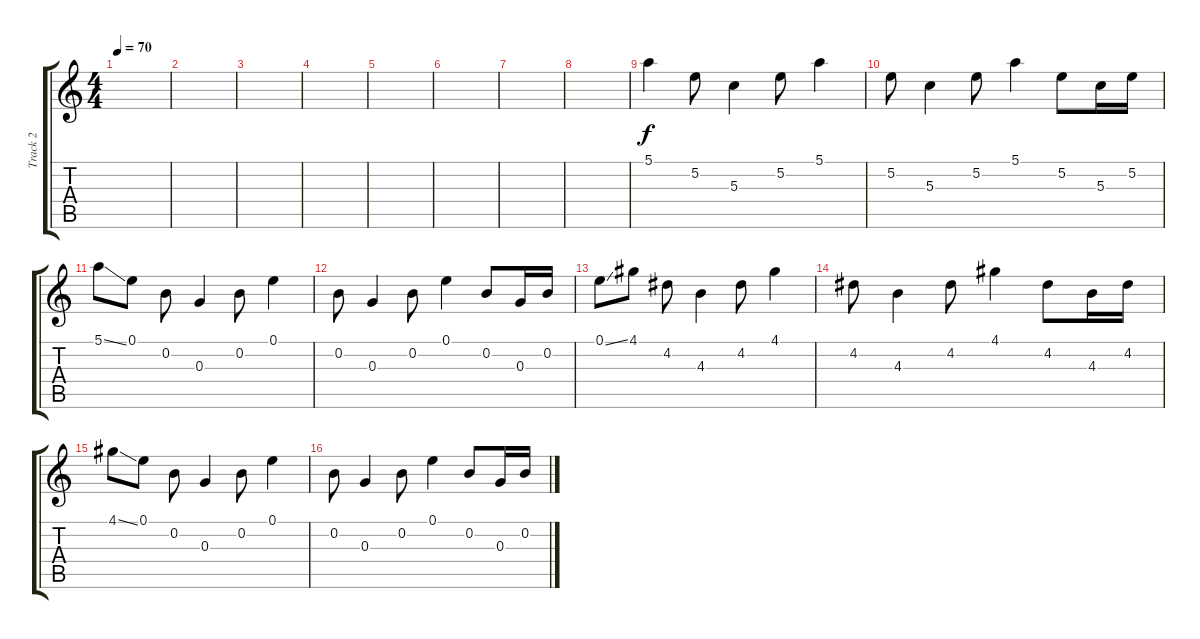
\track ("Track 2" "Track 2") {instrument acousticguitarsteel}
\staff {score tabs}
\tuning (E4 B3 G3 D3 A2 E2) {hide}
\ts (4 4)
\tempo 70
\clef g2
\ks c
|
|
|
|
|
|
|
|
5.1.4 5.2.8 5.3.4 5.2.8 5.1.4 |
5.2.8 5.3.4 5.2.8 5.1.4 5.2.8 5.3.16 5.2.16 |
5.1{ss}.8 0.1.8 0.2.8 0.3.4 0.2.8 0.1.4 |
0.2.8 0.3.4 0.2.8 0.1.4 0.2.8 0.3.16 0.2.16 |
0.1{ss}.8 4.1.8 4.2.8 4.3.4 4.2.8 4.1.4 |
4.2.8 4.3.4 4.2.8 4.1.4 4.2.8 4.3.16 4.2.16 |
4.1{ss}.8 0.1.8 0.2.8 0.3.4 0.2.8 0.1.4 |
0.2.8 0.3.4 0.2.8 0.1.4 0.2.8 0.3.16 0.2.16
